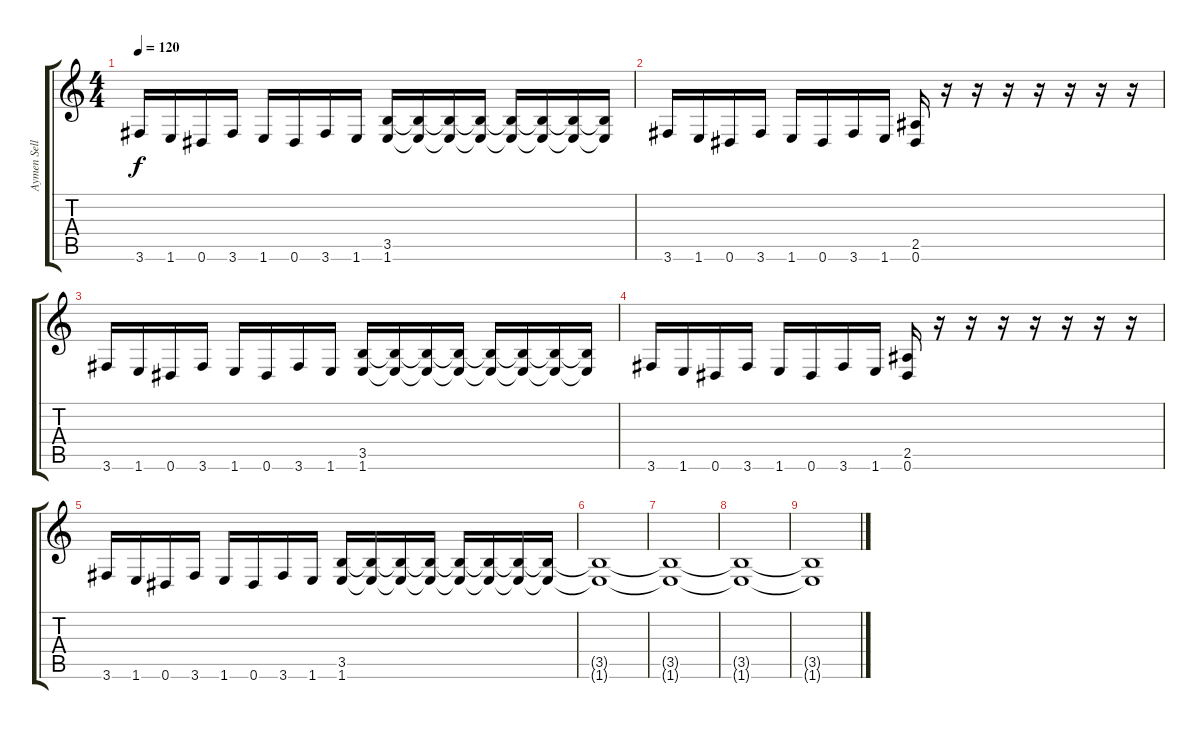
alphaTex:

\track ("Aymen Sellmi" "Aymen Sell") {instrument overdrivenguitar}
\staff {score tabs}
\tuning (Eb4 Bb3 Gb3 Db3 Ab2 Eb2) {hide}
\ts (4 4)
\tempo 120
\clef g2
\ks c
3.6.16{dy f} 1.6.16 0.6.16 3.6.16 1.6.16 0.6.16 3.6.16 1.6.16 (3.5 1.6).16 (3.5{t} 1.6{t}).16 (3.5{t} 1.6{t}).16 (3.5{t} 1.6{t}).16 (3.5{t} 1.6{t}).16 (3.5{t} 1.6{t}).16 (3.5{t} 1.6{t}).16 (3.5{t} 1.6{t}).16 |
3.6.16 1.6.16 0.6.16 3.6.16 1.6.16 0.6.16 3.6.16 1.6.16 (2.5 0.6).16 r.16 r.16 r.16 r.16 r.16 r.16 r.16 |
3.6.16 1.6.16 0.6.16 3.6.16 1.6.16 0.6.16 3.6.16 1.6.16 (3.5 1.6).16 (3.5{t} 1.6{t}).16 (3.5{t} 1.6{t}).16 (3.5{t} 1.6{t}).16 (3.5{t} 1.6{t}).16 (3.5{t} 1.6{t}).16 (3.5{t} 1.6{t}).16 (3.5{t} 1.6{t}).16 |
3.6.16 1.6.16 0.6.16 3.6.16 1.6.16 0.6.16 3.6.16 1.6.16 (2.5 0.6).16 r.16 r.16 r.16 r.16 r.16 r.16 r.16 |
3.6.16 1.6.16 0.6.16 3.6.16 1.6.16 0.6.16 3.6.16 1.6.16 (3.5 1.6).16 (3.5{t} 1.6{t}).16 (3.5{t} 1.6{t}).16 (3.5{t} 1.6{t}).16 (3.5{t} 1.6{t}).16 (3.5{t} 1.6{t}).16 (3.5{t} 1.6{t}).16 (3.5{t} 1.6{t}).16 |
(3.5{t} 1.6{t}).1{volume 12} |
(3.5{t} 1.6{t}).1{volume 10} |
(3.5{t} 1.6{t}).1{volume 7} |
(3.5{t} 1.6{t}).1{volume 2}
